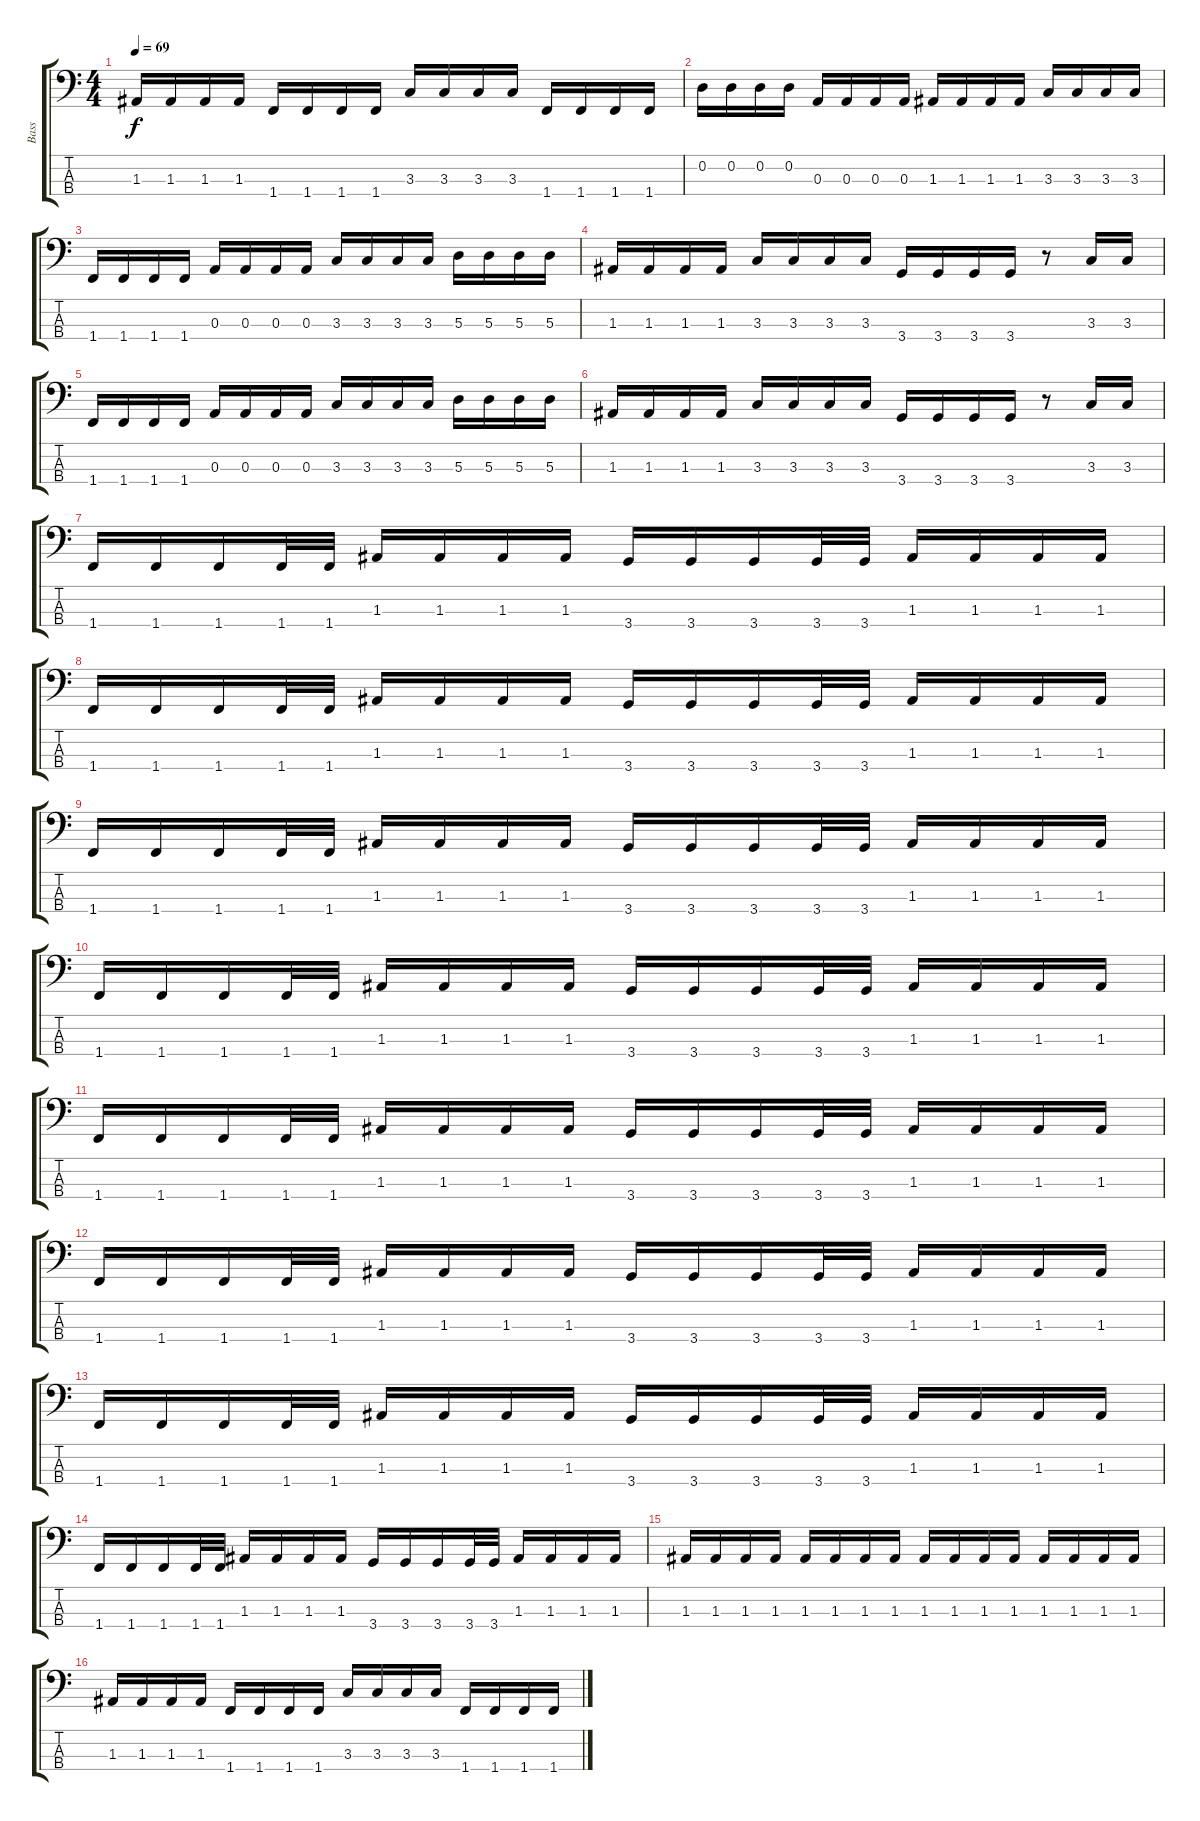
\track ("Bass" "Bass") {instrument electricbasspick}
\staff {score tabs}
\tuning (G2 D2 A1 E1) {hide}
\ts (4 4)
\tempo 69
\clef f4
\ks c
1.3.16{dy f instrument electricbasspick} 1.3.16 1.3.16 1.3.16 1.4.16 1.4.16 1.4.16 1.4.16 3.3.16 3.3.16 3.3.16 3.3.16 1.4.16 1.4.16 1.4.16 1.4.16 |
0.2.16 0.2.16 0.2.16 0.2.16 0.3.16 0.3.16 0.3.16 0.3.16 1.3.16 1.3.16 1.3.16 1.3.16 3.3.16 3.3.16 3.3.16 3.3.16 |
1.4.16 1.4.16 1.4.16 1.4.16 0.3.16 0.3.16 0.3.16 0.3.16 3.3.16 3.3.16 3.3.16 3.3.16 5.3.16 5.3.16 5.3.16 5.3.16 |
1.3.16 1.3.16 1.3.16 1.3.16 3.3.16 3.3.16 3.3.16 3.3.16 3.4.16 3.4.16 3.4.16 3.4.16 r.8 3.3.16 3.3.16 |
1.4.16 1.4.16 1.4.16 1.4.16 0.3.16 0.3.16 0.3.16 0.3.16 3.3.16 3.3.16 3.3.16 3.3.16 5.3.16 5.3.16 5.3.16 5.3.16 |
1.3.16 1.3.16 1.3.16 1.3.16 3.3.16 3.3.16 3.3.16 3.3.16 3.4.16 3.4.16 3.4.16 3.4.16 r.8 3.3.16 3.3.16 |
1.4.16 1.4.16 1.4.16 1.4.32 1.4.32 1.3.16 1.3.16 1.3.16 1.3.16 3.4.16 3.4.16 3.4.16 3.4.32 3.4.32 1.3.16 1.3.16 1.3.16 1.3.16 |
1.4.16 1.4.16 1.4.16 1.4.32 1.4.32 1.3.16 1.3.16 1.3.16 1.3.16 3.4.16 3.4.16 3.4.16 3.4.32 3.4.32 1.3.16 1.3.16 1.3.16 1.3.16 |
1.4.16 1.4.16 1.4.16 1.4.32 1.4.32 1.3.16 1.3.16 1.3.16 1.3.16 3.4.16 3.4.16 3.4.16 3.4.32 3.4.32 1.3.16 1.3.16 1.3.16 1.3.16 |
1.4.16 1.4.16 1.4.16 1.4.32 1.4.32 1.3.16 1.3.16 1.3.16 1.3.16 3.4.16 3.4.16 3.4.16 3.4.32 3.4.32 1.3.16 1.3.16 1.3.16 1.3.16 |
1.4.16 1.4.16 1.4.16 1.4.32 1.4.32 1.3.16 1.3.16 1.3.16 1.3.16 3.4.16 3.4.16 3.4.16 3.4.32 3.4.32 1.3.16 1.3.16 1.3.16 1.3.16 |
1.4.16 1.4.16 1.4.16 1.4.32 1.4.32 1.3.16 1.3.16 1.3.16 1.3.16 3.4.16 3.4.16 3.4.16 3.4.32 3.4.32 1.3.16 1.3.16 1.3.16 1.3.16 |
1.4.16 1.4.16 1.4.16 1.4.32 1.4.32 1.3.16 1.3.16 1.3.16 1.3.16 3.4.16 3.4.16 3.4.16 3.4.32 3.4.32 1.3.16 1.3.16 1.3.16 1.3.16 |
1.4.16 1.4.16 1.4.16 1.4.32 1.4.32 1.3.16 1.3.16 1.3.16 1.3.16 3.4.16 3.4.16 3.4.16 3.4.32 3.4.32 1.3.16 1.3.16 1.3.16 1.3.16 |
1.3.16 1.3.16 1.3.16 1.3.16 1.3.16 1.3.16 1.3.16 1.3.16 1.3.16 1.3.16 1.3.16 1.3.16 1.3.16 1.3.16 1.3.16 1.3.16 |
1.3.16 1.3.16 1.3.16 1.3.16 1.4.16 1.4.16 1.4.16 1.4.16 3.3.16 3.3.16 3.3.16 3.3.16 1.4.16 1.4.16 1.4.16 1.4.16
